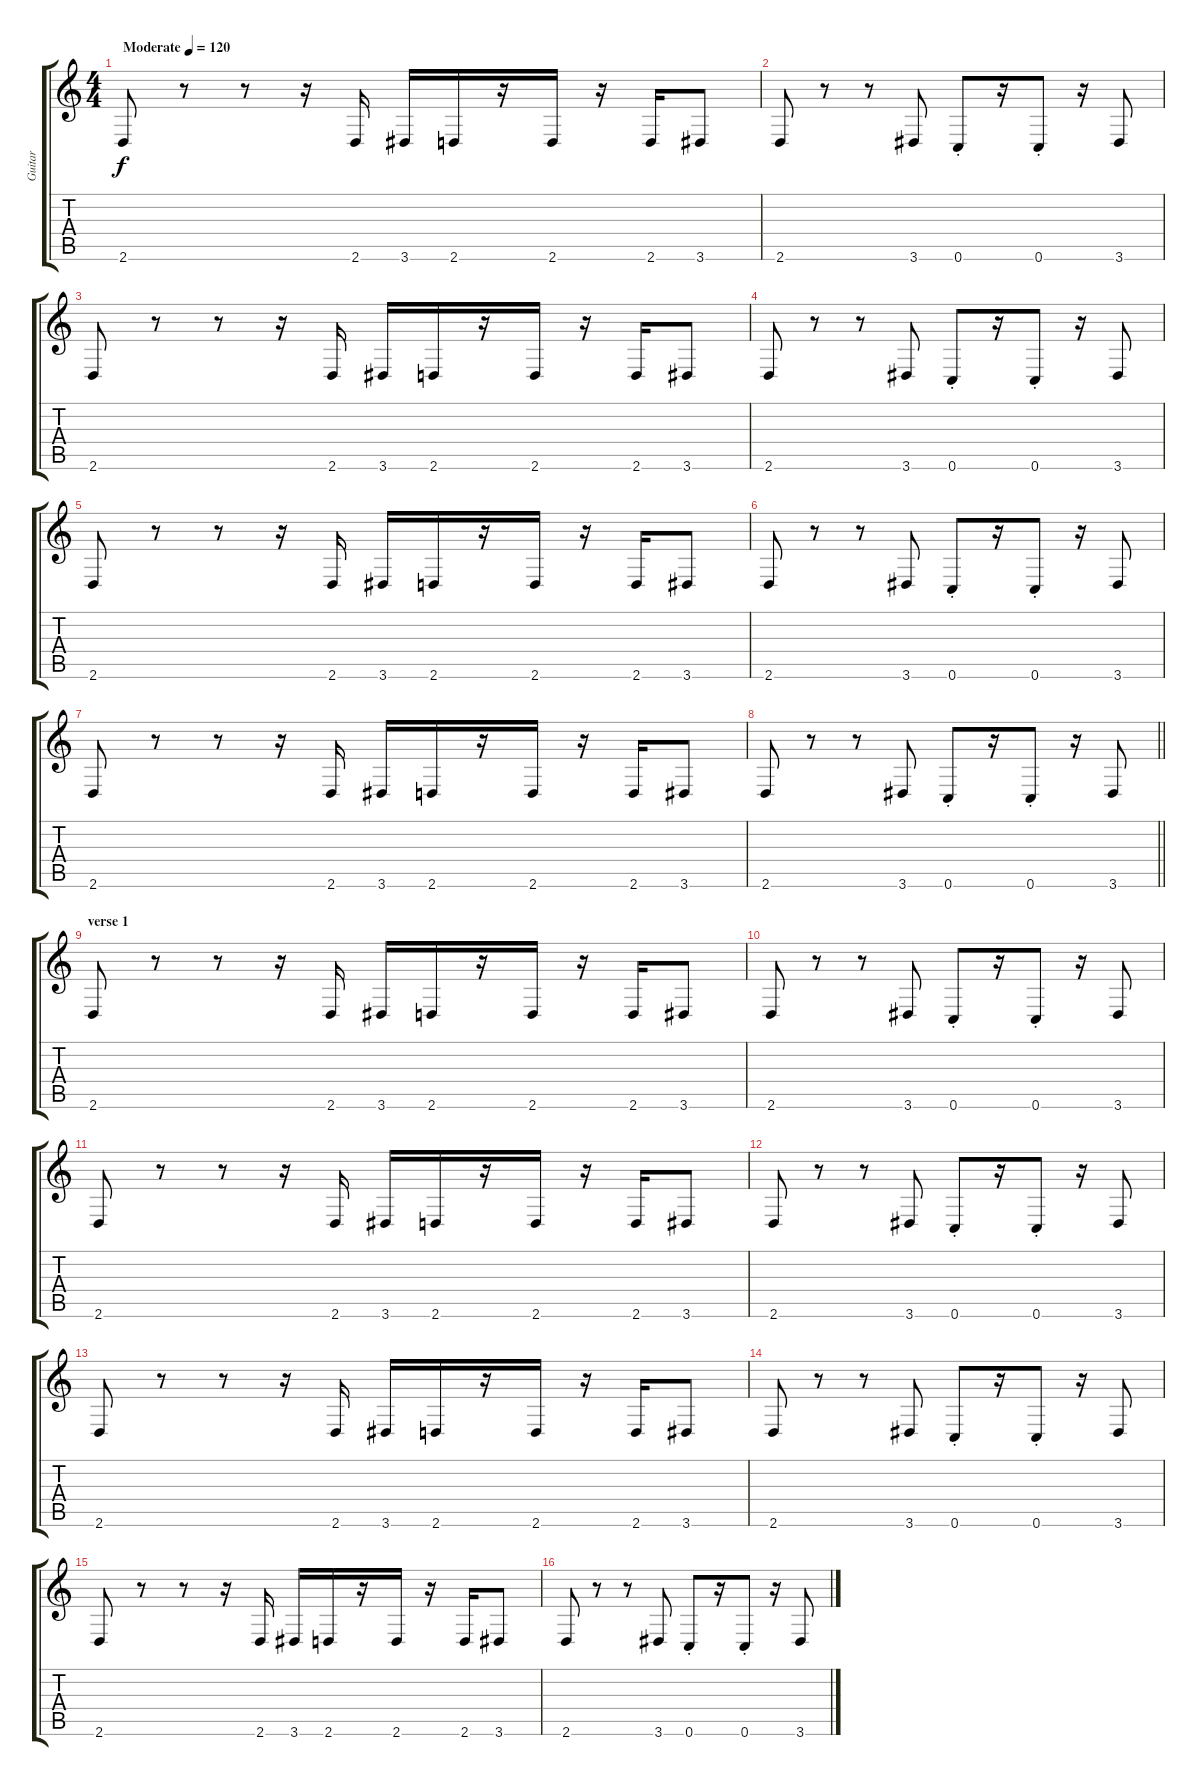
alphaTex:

\track ("Guitar" "Guitar") {instrument overdrivenguitar}
\staff {score tabs}
\tuning (D4 A3 F3 C3 G2 C2) {hide}
\ts (4 4)
\tempo (120 "Moderate")
\clef g2
\ks c
2.6.8{dy f instrument overdrivenguitar} r.8 r.8 r.16 2.6.16 3.6.16 2.6.16 r.16 2.6.16 r.16 2.6.16 3.6.8 |
2.6.8 r.8 r.8 3.6.8 0.6{st}.8 r.16 0.6{st}.8 r.16 3.6.8 |
2.6.8 r.8 r.8 r.16 2.6.16 3.6.16 2.6.16 r.16 2.6.16 r.16 2.6.16 3.6.8 |
2.6.8 r.8 r.8 3.6.8 0.6{st}.8 r.16 0.6{st}.8 r.16 3.6.8 |
2.6.8 r.8 r.8 r.16 2.6.16 3.6.16 2.6.16 r.16 2.6.16 r.16 2.6.16 3.6.8 |
2.6.8 r.8 r.8 3.6.8 0.6{st}.8 r.16 0.6{st}.8 r.16 3.6.8 |
2.6.8 r.8 r.8 r.16 2.6.16 3.6.16 2.6.16 r.16 2.6.16 r.16 2.6.16 3.6.8 |
\barLineRight lightlight
2.6.8 r.8 r.8 3.6.8 0.6{st}.8 r.16 0.6{st}.8 r.16 3.6.8 |
\section ("" "verse 1")
2.6.8 r.8 r.8 r.16 2.6.16 3.6.16 2.6.16 r.16 2.6.16 r.16 2.6.16 3.6.8 |
2.6.8 r.8 r.8 3.6.8 0.6{st}.8 r.16 0.6{st}.8 r.16 3.6.8 |
2.6.8 r.8 r.8 r.16 2.6.16 3.6.16 2.6.16 r.16 2.6.16 r.16 2.6.16 3.6.8 |
2.6.8 r.8 r.8 3.6.8 0.6{st}.8 r.16 0.6{st}.8 r.16 3.6.8 |
2.6.8 r.8 r.8 r.16 2.6.16 3.6.16 2.6.16 r.16 2.6.16 r.16 2.6.16 3.6.8 |
2.6.8 r.8 r.8 3.6.8 0.6{st}.8 r.16 0.6{st}.8 r.16 3.6.8 |
2.6.8 r.8 r.8 r.16 2.6.16 3.6.16 2.6.16 r.16 2.6.16 r.16 2.6.16 3.6.8 |
2.6.8 r.8 r.8 3.6.8 0.6{st}.8 r.16 0.6{st}.8 r.16 3.6.8
